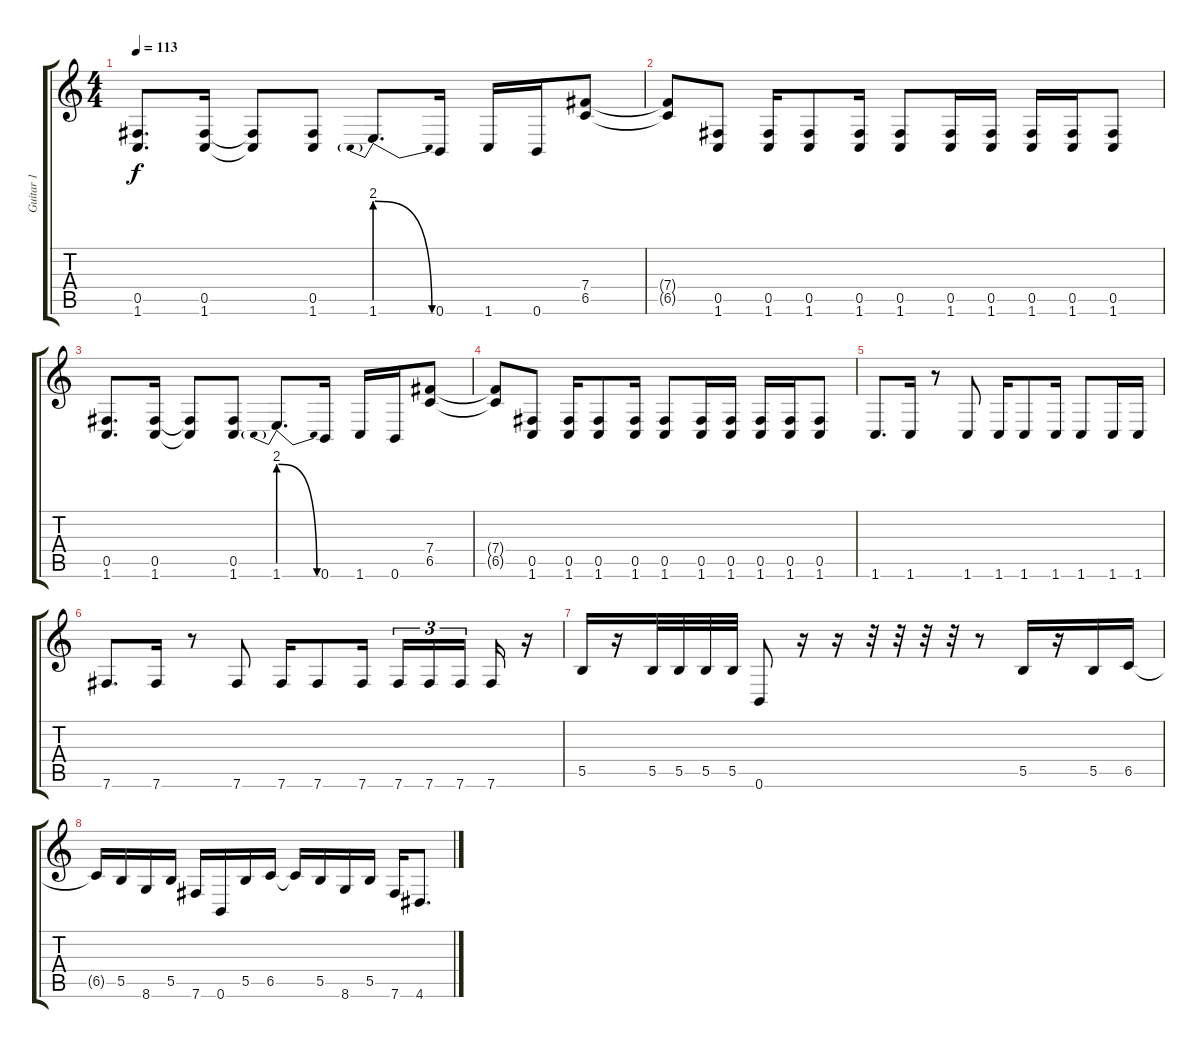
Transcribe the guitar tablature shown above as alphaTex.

\track ("Guitar 1" "Guitar 1") {instrument overdrivenguitar}
\staff {score tabs}
\tuning (Db4 Ab3 E3 B2 Gb2 B1) {hide}
\ts (4 4)
\tempo 113
\clef g2
\ks c
(0.5 1.6).8{d dy f} (0.5 1.6).16 (0.5{t} 1.6{t}).8 (0.5 1.6).8 1.6{be (prebendrelease 0 8 60 0)}.8{d} 0.6.16 1.6.16 0.6.16 (7.4 6.5).8 |
(7.4{t} 6.5{t}).8 (0.5 1.6).8 (0.5 1.6).16 (0.5 1.6).8 (0.5 1.6).16 (0.5 1.6).8 (0.5 1.6).16 (0.5 1.6).16 (0.5 1.6).16 (0.5 1.6).16 (0.5 1.6).8 |
(0.5 1.6).8{d} (0.5 1.6).16 (0.5{t} 1.6{t}).8 (0.5 1.6).8 1.6{be (prebendrelease 0 8 60 0)}.8{d} 0.6.16 1.6.16 0.6.16 (7.4 6.5).8 |
(7.4{t} 6.5{t}).8 (0.5 1.6).8 (0.5 1.6).16 (0.5 1.6).8 (0.5 1.6).16 (0.5 1.6).8 (0.5 1.6).16 (0.5 1.6).16 (0.5 1.6).16 (0.5 1.6).16 (0.5 1.6).8 |
1.6.8{d} 1.6.16 r.8 1.6.8 1.6.16 1.6.8 1.6.16 1.6.8 1.6.16 1.6.16 |
7.6.8{d} 7.6.16 r.8 7.6.8 7.6.16 7.6.8 7.6.16 7.6.16{tu (3 2)} 7.6.16{tu (3 2)} 7.6.16{tu (3 2) beam splitsecondary} 7.6.16 r.16 |
5.5.16 r.16 5.5.32 5.5.32 5.5.32 5.5.32 0.6.8 r.16 r.16 r.32 r.32 r.32 r.32 r.8 5.5.16 r.16 5.5.16 6.5.16 |
6.5{t}.16 5.5.16 8.6.16 5.5.16 7.6.16 0.6.16 5.5.16 6.5.16 6.5{t}.16 5.5.16 8.6.16 5.5.16 7.6.16 4.6.8{d}
